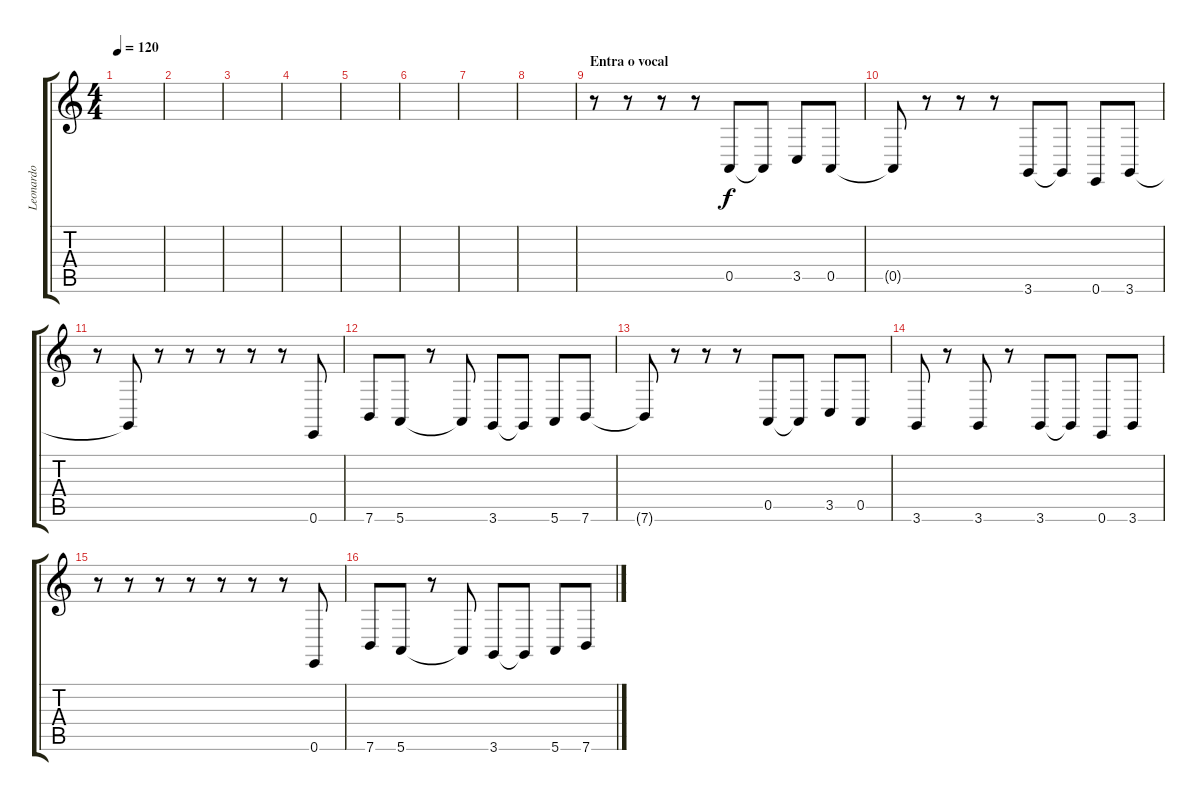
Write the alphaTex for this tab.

\track ("Leonardo" "Leonardo") {instrument synthvoice}
\staff {score tabs}
\tuning (E4 B3 G3 D3 A2 E2) {hide}
\ts (4 4)
\tempo 120
\clef g2
\ks c
|
|
|
|
|
|
|
|
\section ("" "Entra o vocal")
r.8 r.8 r.8 r.8 0.5.8 0.5{t}.8 3.5.8 0.5.8 |
0.5{t}.8 r.8 r.8 r.8 3.6.8 3.6{t}.8 0.6.8 3.6.8 |
r.8 3.6{t}.8 r.8 r.8 r.8 r.8 r.8 0.6.8 |
7.6.8 5.6.8 r.8 5.6{t}.8 3.6.8 3.6{t}.8 5.6.8 7.6.8 |
7.6{t}.8 r.8 r.8 r.8 0.5.8 0.5{t}.8 3.5.8 0.5.8 |
3.6.8 r.8 3.6.8 r.8 3.6.8 3.6{t}.8 0.6.8 3.6.8 |
r.8 r.8 r.8 r.8 r.8 r.8 r.8 0.6.8 |
7.6.8 5.6.8 r.8 5.6{t}.8 3.6.8 3.6{t}.8 5.6.8 7.6.8
